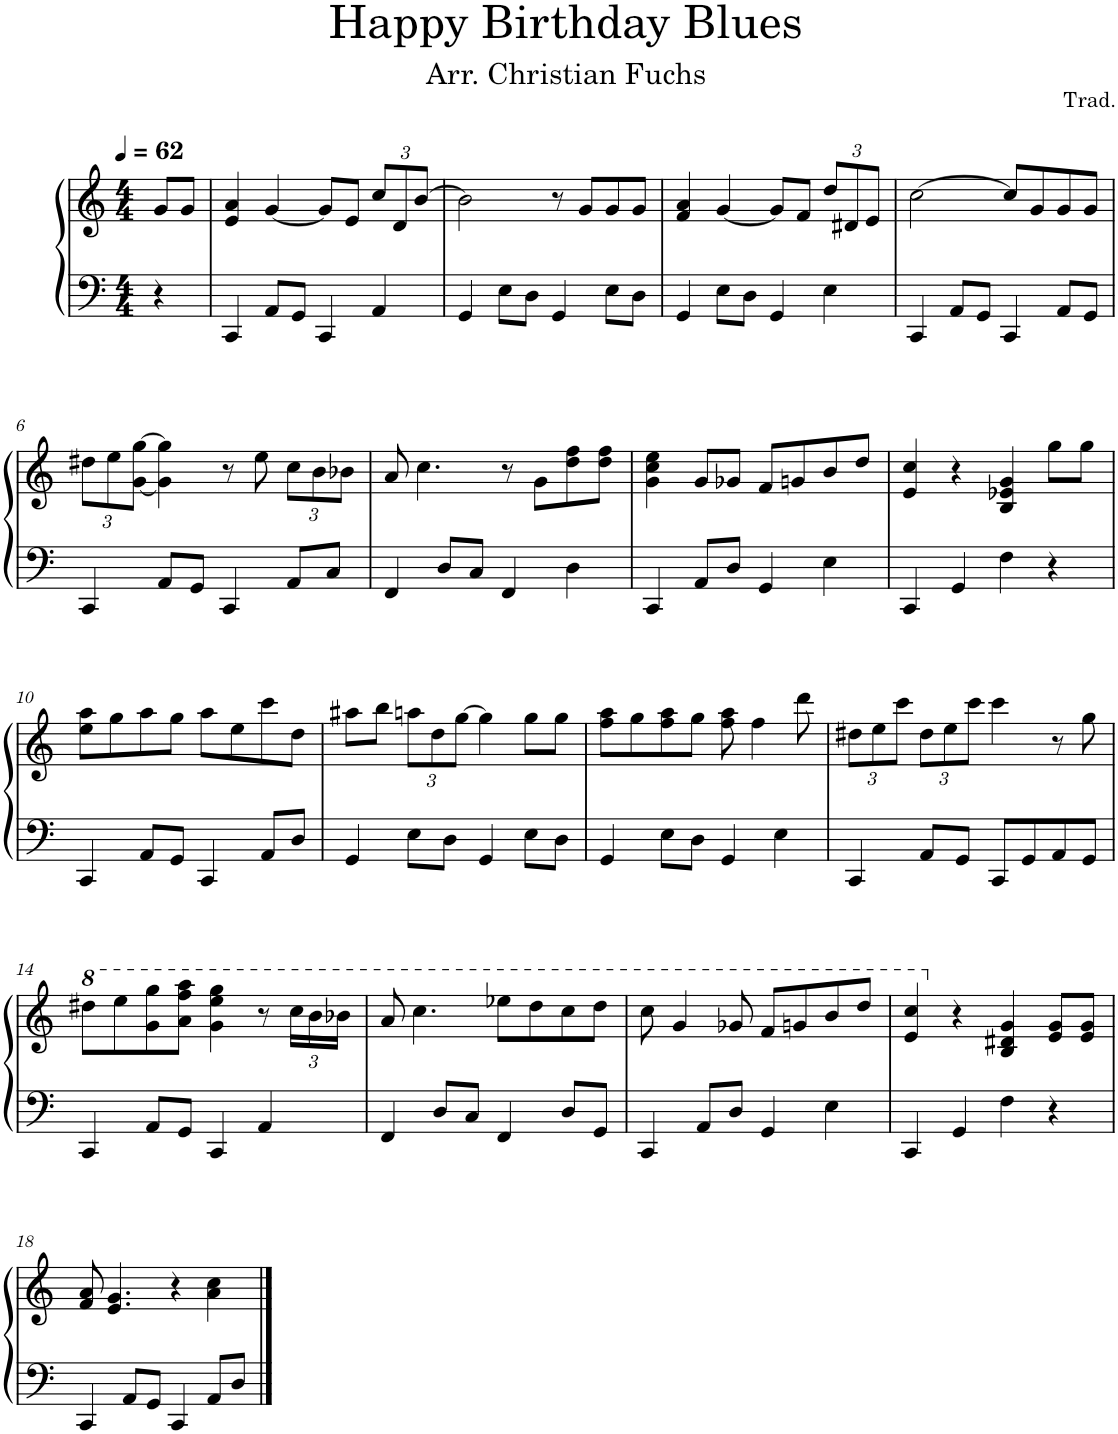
**kern	**kern
*part1	*part1
*staff2	*staff1
*I"Piano	*
*I'Pno.	*
*clefF4	*clefG2
*k[]	*k[]
*M4/4	*M4/4
*MM62	*MM62
=1	=1
4r	8g/L
.	8g/J
=2	=2
4CC/	4e/ 4a/
8AA/L	[4g/
8GG/J	.
4CC/	8g/L]
.	8e/J
*	*Xbrackettup
4AA/	12cc/L
.	12d/
.	[12b/J
=3	=3
4GG/	2b\]
8E\L	.
8D\J	.
4GG/	8r
.	8g/L
8E\L	8g/
8D\J	8g/J
=4	=4
4GG/	4f/ 4a/
8E\L	[4g/
8D\J	.
4GG/	8g/L]
.	8f/J
4E\	12dd/L
.	12d#X/
.	12e/J
=5	=5
4CC/	[2cc\
8AA/L	.
8GG/J	.
4CC/	8cc/L]
.	8g/
8AA/L	8g/
8GG/J	8g/J
!!LO:LB:g=z
=6	=6
4CC/	12dd#X\L
.	12ee\
.	[12g\ [12gg\J
8AA/L	4g\] 4gg\]
8GG/J	.
4CC/	8r
.	8ee\
8AA/L	12cc\L
.	12b\
8C/J	.
.	12b-X\J
=7	=7
4FF/	8a/
.	4.cc\
8D/L	.
8C/J	.
4FF/	8r
.	8g\L
4D\	8dd\ 8ff\
.	8dd\ 8ff\J
=8	=8
4CC/	4g\ 4cc\ 4ee\
8AA/L	8g/L
8D/J	8g-X/J
4GG/	8f/L
.	8gn/
4E\	8b/
.	8dd/J
=9	=9
4CC/	4e/ 4cc/
4GG/	4r
4F\	4B/ 4e-X/ 4g/
4r	8gg\L
.	8gg\J
!!LO:LB:g=z
=10	=10
4CC/	8ee\ 8aa\L
.	8gg\
8AA/L	8aa\
8GG/J	8gg\J
4CC/	8aa\L
.	8ee\
8AA/L	8ccc\
8D/J	8dd\J
=11	=11
4GG/	8aa#X\L
.	8bb\J
8E\L	12aan\L
.	12dd\
8D\J	.
.	[12gg\J
4GG/	4gg\]
8E\L	8gg\L
8D\J	8gg\J
=12	=12
4GG/	8ff\ 8aa\L
.	8gg\
8E\L	8ff\ 8aa\
8D\J	8gg\J
4GG/	8ff\ 8aa\
.	4ff\
4E\	.
.	8ddd\
=13	=13
4CC/	12dd#X\L
.	12ee\
.	12ccc\J
8AA/L	12dd#\L
.	12ee\
8GG/J	.
.	12ccc\J
8CC/L	4ccc\
8GG/	.
8AA/	8r
8GG/J	8gg\
!!LO:LB:g=z
=14	=14
*	*8va
4CC/	8ddd#X\L
.	8eee\
8AA/L	8gg\ 8ggg\
8GG/J	8aa\ 8fff\ 8aaa\J
4CC/	4gg\ 4eee\ 4ggg\
4AA/	8r
.	24ccc\LL
.	24bb\
.	24bb-X\JJ
=15	=15
4FF/	8aa/
.	4.ccc\
8D/L	.
8C/J	.
4FF/	8eee-X\L
.	8ddd\
8D/L	8ccc\
8GG/J	8ddd\J
=16	=16
4CC/	8ccc\
.	4gg/
8AA/L	.
8D/J	8gg-X/
4GG/	8ff/L
.	8ggn/
4E\	8bb/
.	8ddd/J
=17	=17
4CC/	4ee/ 4ccc/
*	*X8va
4GG/	4r
4F\	4B/ 4d#X/ 4g/
4r	8e/ 8g/L
.	8e/ 8g/J
!!LO:LB:g=z
=18	=18
4CC/	8f/ 8a/
.	4.e/ 4.g/
8AA/L	.
8GG/J	.
4CC/	4r
8AA/L	4a\ 4cc\
8D/J	.
==	==
*-	*-
